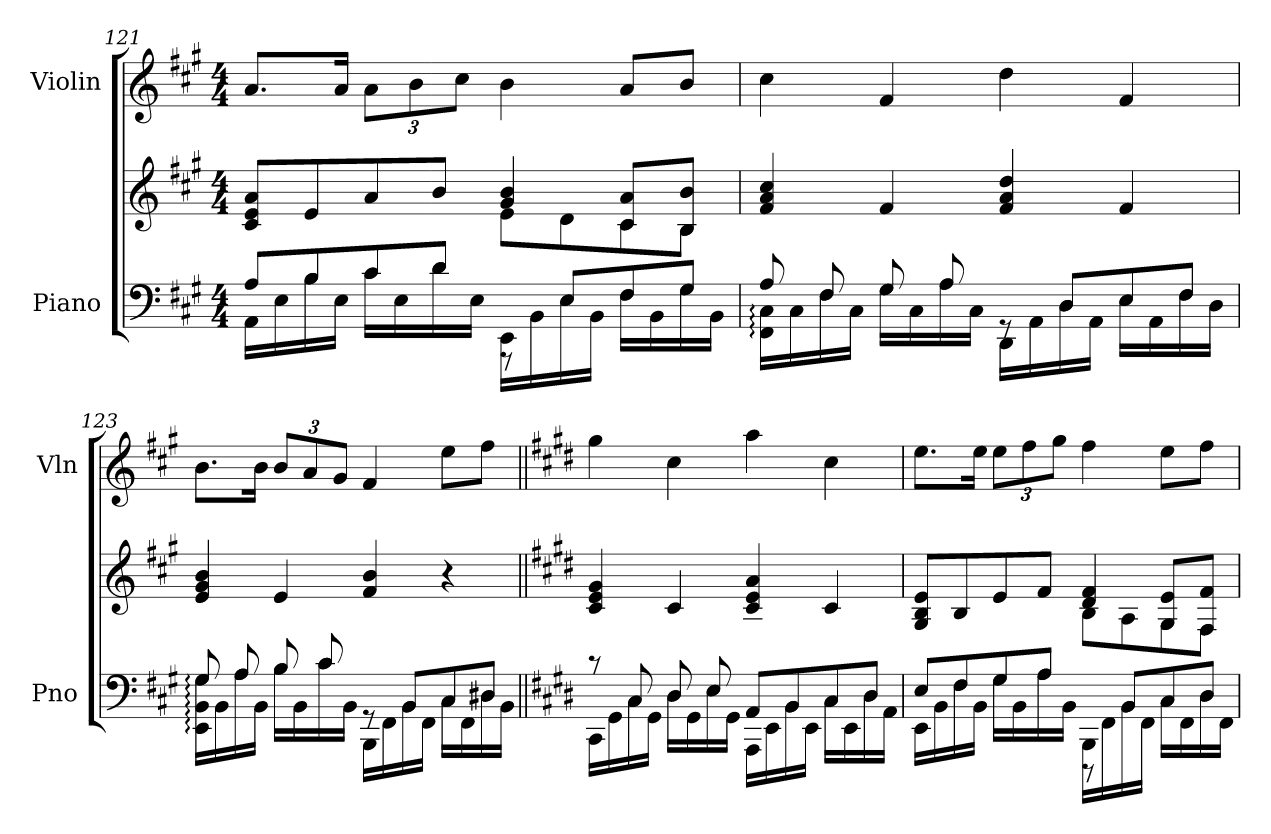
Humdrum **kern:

**kern	**kern	**kern
*part2	*part2	*part1
*staff3	*staff2	*staff1
*I"Piano	*	*I"Violin
*I'Pno	*	*I'Vln
*clefF4	*clefG2	*clefG2
*k[f#c#g#]	*k[f#c#g#]	*k[f#c#g#]
*M4/4	*M4/4	*M4/4
=121	=121	=121
*^	*^	*
*	*^	*	*	*
16AA\LL	8A/L	2ryy	8c#/ 8e/ 8a/L	2ryy	8.a/L
16E\	.	.	.	.	.
16B\	8B/	.	8e/	.	.
16E\JJ	.	.	.	.	16a/Jk
*	*	*	*	*	*Xbrackettup
16c#\LL	8c#/	.	8a/	.	12a\L
16E\	.	.	.	.	.
.	.	.	.	.	12b\
16d\	8d/J	.	8b/J	.	.
.	.	.	.	.	12cc#\J
16E\JJ	.	.	.	.	.
16EE\LL	2ryy	8r	4g#/ 4b/	8e\L	4b\
16BB\	.	.	.	.	.
16E\	.	8E/L	.	8d\	.
16BB\JJ	.	.	.	.	.
16F#\LL	.	8F#/	8c#/ 8a/L	8c#\	8a/L
16BB\	.	.	.	.	.
16G#\	.	8G#/J	8B/ 8b/J	8B\J	8b/J
16BB\JJ	.	.	.	.	.
!!LO:LB:g=z
=122	=122	=122	=122	=122	=122
16FF#\: 16C#\:LL	8A/L	2ryy	4f#/ 4a/ 4cc#/	2ryy	4cc#\
16C#\	.	.	.	.	.
16F#\	8F#/	.	.	.	.
16C#\JJ	.	.	.	.	.
16G#\LL	8G#/	.	4f#/	.	4f#/
16C#\	.	.	.	.	.
16A\	8A/	.	.	.	.
16C#\JJ	.	.	.	.	.
16DD\LL	2ryy	8rGG	4f#/ 4a/ 4dd/	8d\J	4dd\
16AA\	.	.	.	.	.
16D\	.	8D/L	.	4.ryy	.
16AA\JJ	.	.	.	.	.
16E\LL	.	8E/	4f#/	.	4f#/
16AA\	.	.	.	.	.
16F#\	.	8F#/J	.	.	.
16D\JJ	.	.	.	.	.
=123	=123	=123	=123	=123	=123
16EE\: 16BB\: 16G#\:LL	8G#/L	2ryy	4e/ 4g#/ 4b/	2ryy	8.b\L
16BB\	.	.	.	.	.
16A\	8A/	.	.	.	.
16BB\JJ	.	.	.	.	16b\Jk
16B\LL	8B/	.	4e/	.	12b/L
16BB\	.	.	.	.	.
.	.	.	.	.	12a/
16c#\	8c#/	.	.	.	.
.	.	.	.	.	12g#/J
16BB\JJ	.	.	.	.	.
16BBB\LL	2ryy	8rGG	4f#/ 4b/	8d#X\J	4f#/
16FF#\	.	.	.	.	.
16BB\	.	8BB/L	.	4.ryy	.
16FF#\JJ	.	.	.	.	.
16C#\LL	.	8C#/	4r	.	8ee\L
16FF#\	.	.	.	.	.
16D#X\	.	8D#/J	.	.	8ff#\J
16BB\JJ	.	.	.	.	.
!!LO:LB:g=z
=124||	=124||	=124||	=124||	=124||	=124||
*k[f#c#g#d#]	*	*	*k[f#c#g#d#]	*	*k[f#c#g#d#]
16CC#\LL	8rc	2ryy	4c#/ 4e/ 4g#/	2ryy	4gg#\
16GG#\	.	.	.	.	.
16C#\	8C#/L	.	.	.	.
16GG#\JJ	.	.	.	.	.
16D#\LL	8D#/	.	4c#/	.	4cc#\
16GG#\	.	.	.	.	.
16E\	8E/	.	.	.	.
16GG#\JJ	.	.	.	.	.
16AAA\LL	2ryy	8AA/L	4c#/ 4e/ 4a/	8A\J	4aa\
16EE\	.	.	.	.	.
16BB\	.	8BB/	.	4.ryy	.
16EE\JJ	.	.	.	.	.
16C#\LL	.	8C#/	4c#/	.	4cc#\
16EE\	.	.	.	.	.
16D#\	.	8D#/J	.	.	.
16AA\JJ	.	.	.	.	.
=125	=125	=125	=125	=125	=125
16EE\LL	8E/L	2ryy	8G#/ 8B/ 8e/L	2ryy	8.ee\L
16BB\	.	.	.	.	.
16F#\	8F#/	.	8B/	.	.
16BB\JJ	.	.	.	.	16ee\Jk
16G#\LL	8G#/	.	8e/	.	12ee\L
16BB\	.	.	.	.	.
.	.	.	.	.	12ff#\
16A\	8A/J	.	8f#/J	.	.
.	.	.	.	.	12gg#\J
16BB\JJ	.	.	.	.	.
16BBB\LL	2ryy	8r	4d#/ 4f#/	8B\L	4ff#\
16FF#\	.	.	.	.	.
16BB\	.	8BB/L	.	8A\	.
16FF#\JJ	.	.	.	.	.
16C#\LL	.	8C#/	8G#/ 8e/L	8G#\	8ee\L
16FF#\	.	.	.	.	.
16D#\	.	8D#/J	8F#/ 8f#/J	8F#\J	8ff#\J
16FF#\JJ	.	.	.	.	.
*v	*v	*v	*	*	*
*	*v	*v	*
=	=	=
*-	*-	*-
